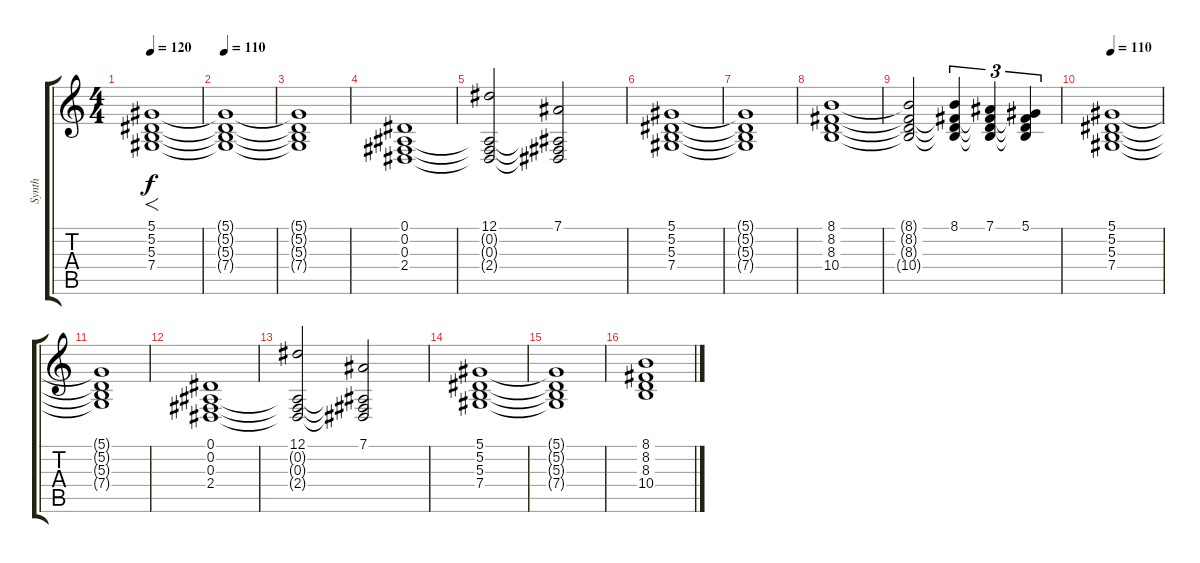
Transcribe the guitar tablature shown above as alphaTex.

\track ("Synth" "Synth") {instrument stringensemble1}
\staff {score tabs}
\tuning (Eb4 Bb3 Gb3 Db3 Ab2 Eb2) {hide}
\ts (4 4)
\tempo 120
\clef g2
\ks c
(5.1 5.2 5.3 7.4).1{f dy f volume 7 instrument stringensemble1} |
\tempo 110
(5.1{t} 5.2{t} 5.3{t} 7.4{t}).1 |
(5.1{t} 5.2{t} 5.3{t} 7.4{t}).1 |
(0.1 0.2 0.3 2.4).1 |
(12.1 0.2{t} 0.3{t} 2.4{t}).2 (7.1 0.2{t} 0.3{t} 2.4{t}).2 |
(5.1 5.2 5.3 7.4).1 |
(5.1{t} 5.2{t} 5.3{t} 7.4{t}).1 |
(8.1 8.2 8.3 10.4).1 |
(8.1{t} 8.2{t} 8.3{t} 10.4{t}).2 (8.1 8.2{t} 8.3{t} 10.4{t}).4{tu (3 2)} (7.1 8.2{t} 8.3{t} 10.4{t}).4{tu (3 2)} (5.1 8.2{t} 8.3{t} 10.4{t}).4{tu (3 2)} |
\tempo 110
(5.1 5.2 5.3 7.4).1 |
(5.1{t} 5.2{t} 5.3{t} 7.4{t}).1 |
(0.1 0.2 0.3 2.4).1 |
(12.1 0.2{t} 0.3{t} 2.4{t}).2 (7.1 0.2{t} 0.3{t} 2.4{t}).2 |
(5.1 5.2 5.3 7.4).1 |
(5.1{t} 5.2{t} 5.3{t} 7.4{t}).1 |
(8.1 8.2 8.3 10.4).1
